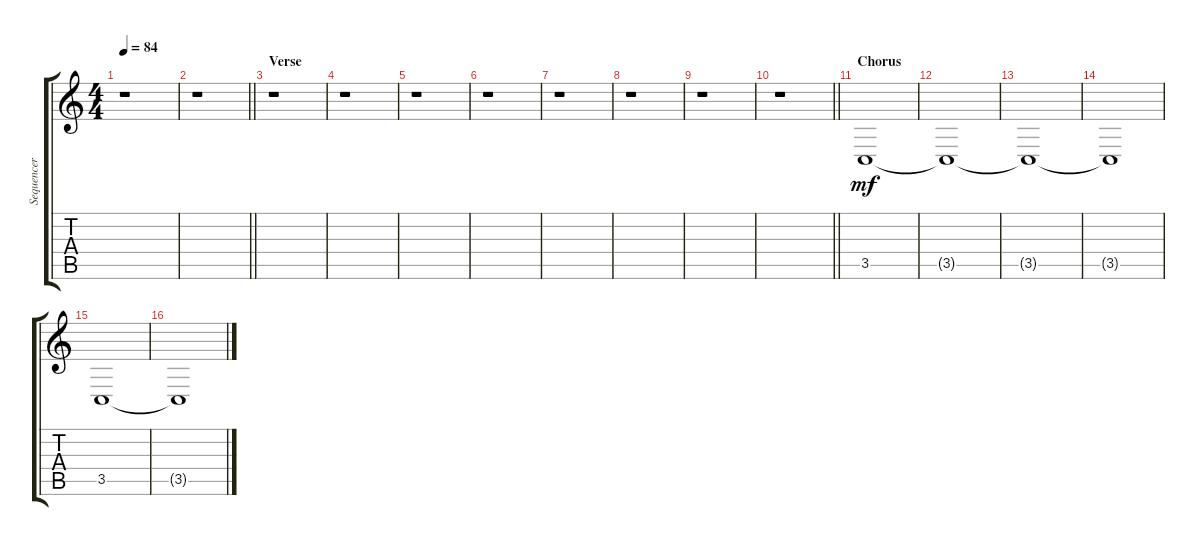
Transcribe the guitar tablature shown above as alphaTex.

\track ("Sequencer Synthesizer" "Sequencer ") {instrument fx1rain}
\staff {score tabs}
\tuning (E4 B3 G3 D3 A2 E2) {hide}
\ts (4 4)
\tempo 84
\clef g2
\ks c
r.1{dy mf} |
\barLineRight lightlight
r.1 |
\section ("" "Verse")
r.1 |
r.1 |
r.1 |
r.1 |
r.1 |
r.1 |
r.1 |
\barLineRight lightlight
r.1 |
\section ("" "Chorus")
3.5.1 |
3.5{t}.1 |
3.5{t}.1 |
3.5{t}.1 |
3.5.1 |
3.5{t}.1
